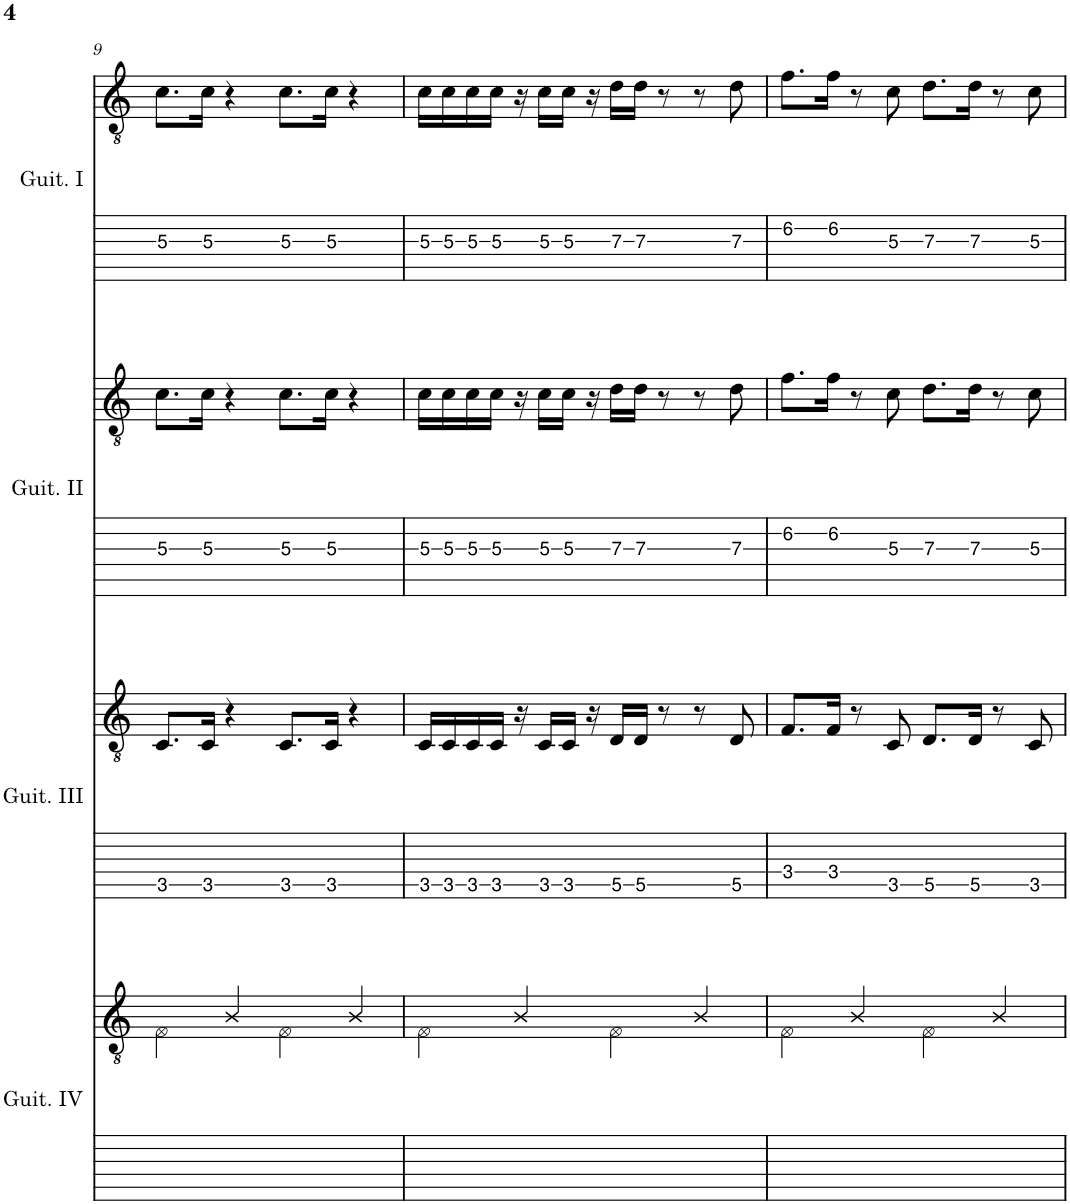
**kern	**kern	**kern	**kern	**kern	**kern	**kern	**kern
*part4	*part4	*part3	*part3	*part2	*part2	*part1	*part1
*staff8	*staff7	*staff6	*staff5	*staff4	*staff3	*staff2	*staff1
*I"Guitarra IV	*	*I"Guitarra III	*	*I"Guitarra II	*	*I"Guitarra I	*
*I'Guit. IV	*	*I'Guit. III	*	*I'Guit. II	*	*I'Guit. I	*
!!LO:PB:g=z
*	*clefGv2	*	*clefGv2	*	*clefGv2	*	*clefGv2
*k[]	*k[]	*k[]	*k[]	*k[]	*k[]	*k[]	*k[]
*M4/4	*M4/4	*M4/4	*M4/4	*M4/4	*M4/4	*M4/4	*M4/4
=9	=9	=9	=9	=9	=9	=9	=9
4F	4F\	8.CL	8.C/L	8.cL	8.c\L	8.cL	8.c\L
.	.	16CJk	16C/Jk	16cJk	16c\Jk	16cJk	16c\Jk
4B	4B/	4r	4r	4r	4r	4r	4r
4F	4F\	8.CL	8.C/L	8.cL	8.c\L	8.cL	8.c\L
.	.	16CJk	16C/Jk	16cJk	16c\Jk	16cJk	16c\Jk
4B	4B/	4r	4r	4r	4r	4r	4r
=10	=10	=10	=10	=10	=10	=10	=10
4F	4F\	16CLL	16C/LL	16cLL	16c\LL	16cLL	16c\LL
.	.	16CJ	16C/	16cJ	16c\	16cJ	16c\
.	.	16CL	16C/	16cL	16c\	16cL	16c\
.	.	16CJJ	16C/JJ	16cJJ	16c\JJ	16cJJ	16c\JJ
4B	4B/	16r	16r	16r	16r	16r	16r
.	.	16CLL	16C/LL	16cLL	16c\LL	16cLL	16c\LL
.	.	16CJJ	16C/JJ	16cJJ	16c\JJ	16cJJ	16c\JJ
.	.	16r	16r	16r	16r	16r	16r
4F	4F\	16DLL	16D/LL	16dLL	16d\LL	16dLL	16d\LL
.	.	16DJJ	16D/JJ	16dJJ	16d\JJ	16dJJ	16d\JJ
.	.	8r	8r	8r	8r	8r	8r
4B	4B/	8r	8r	8r	8r	8r	8r
.	.	8D	8D/	8d	8d\	8d	8d\
=11	=11	=11	=11	=11	=11	=11	=11
4F	4F\	8.FL	8.F/L	8.fL	8.f\L	8.fL	8.f\L
.	.	16FJk	16F/Jk	16fJk	16f\Jk	16fJk	16f\Jk
4B	4B/	8r	8r	8r	8r	8r	8r
.	.	8C	8C/	8c	8c\	8c	8c\
4F	4F\	8.DL	8.D/L	8.dL	8.d\L	8.dL	8.d\L
.	.	16DJk	16D/Jk	16dJk	16d\Jk	16dJk	16d\Jk
4B	4B/	8r	8r	8r	8r	8r	8r
.	.	8C	8C/	8c	8c\	8c	8c\
=	=	=	=	=	=	=	=
*-	*-	*-	*-	*-	*-	*-	*-
